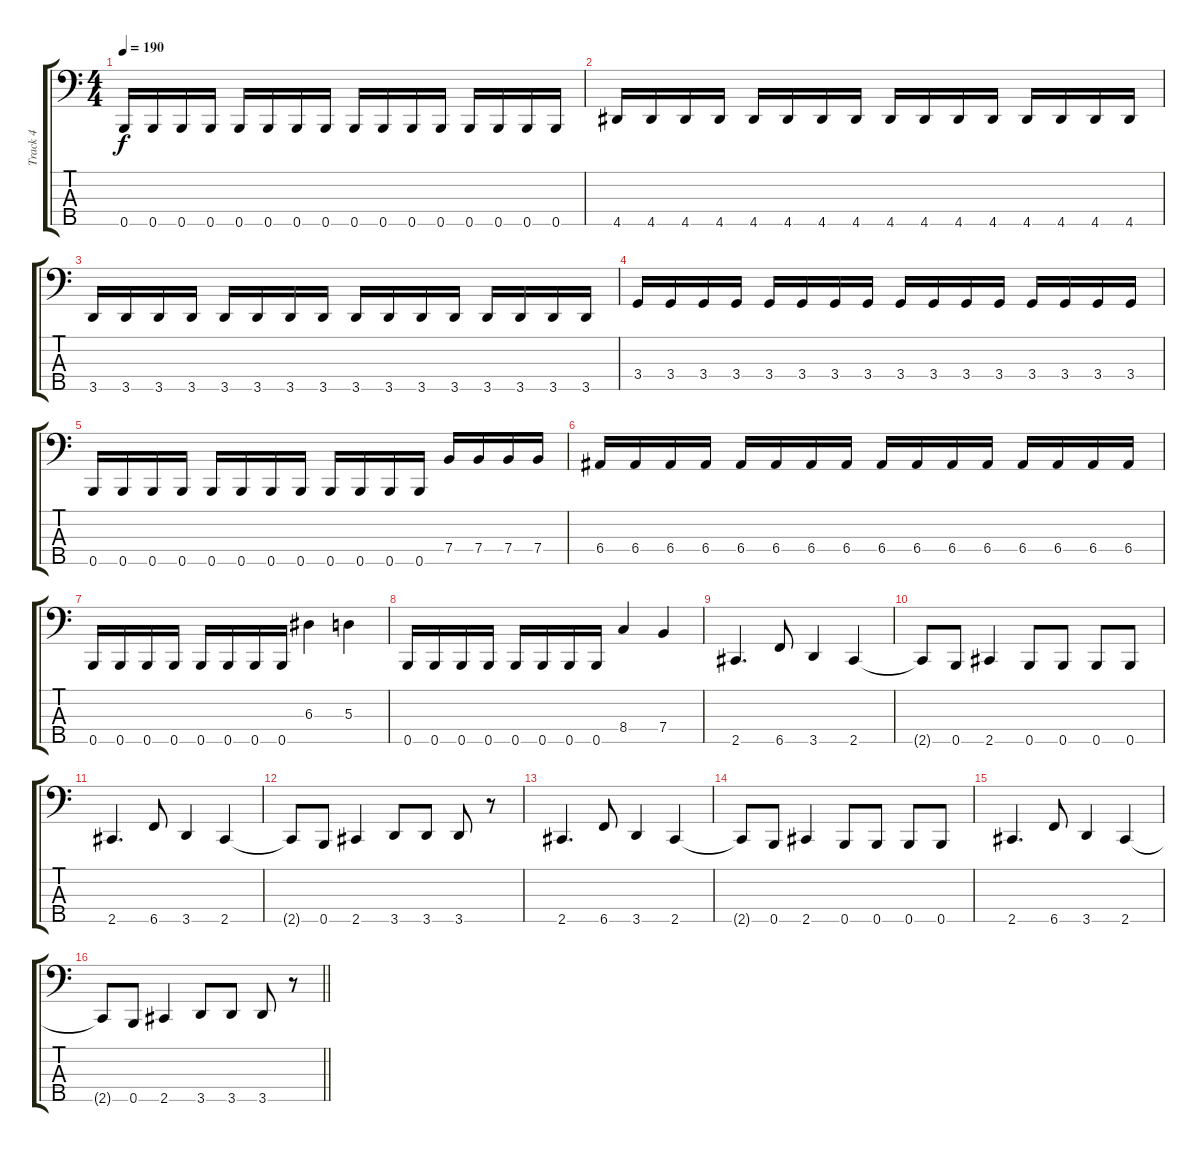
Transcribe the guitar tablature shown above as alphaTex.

\track ("Track 4" "Track 4") {instrument electricbassfinger}
\staff {score tabs}
\tuning (G2 D2 A1 E1 B0) {hide}
\ts (4 4)
\tempo 190
\clef f4
\ks c
0.5.16{dy f} 0.5.16 0.5.16 0.5.16 0.5.16 0.5.16 0.5.16 0.5.16 0.5.16 0.5.16 0.5.16 0.5.16 0.5.16 0.5.16 0.5.16 0.5.16 |
4.5.16 4.5.16 4.5.16 4.5.16 4.5.16 4.5.16 4.5.16 4.5.16 4.5.16 4.5.16 4.5.16 4.5.16 4.5.16 4.5.16 4.5.16 4.5.16 |
3.5.16 3.5.16 3.5.16 3.5.16 3.5.16 3.5.16 3.5.16 3.5.16 3.5.16 3.5.16 3.5.16 3.5.16 3.5.16 3.5.16 3.5.16 3.5.16 |
3.4.16 3.4.16 3.4.16 3.4.16 3.4.16 3.4.16 3.4.16 3.4.16 3.4.16 3.4.16 3.4.16 3.4.16 3.4.16 3.4.16 3.4.16 3.4.16 |
0.5.16 0.5.16 0.5.16 0.5.16 0.5.16 0.5.16 0.5.16 0.5.16 0.5.16 0.5.16 0.5.16 0.5.16 7.4.16 7.4.16 7.4.16 7.4.16 |
6.4.16 6.4.16 6.4.16 6.4.16 6.4.16 6.4.16 6.4.16 6.4.16 6.4.16 6.4.16 6.4.16 6.4.16 6.4.16 6.4.16 6.4.16 6.4.16 |
0.5.16 0.5.16 0.5.16 0.5.16 0.5.16 0.5.16 0.5.16 0.5.16 6.3.4 5.3.4 |
0.5.16 0.5.16 0.5.16 0.5.16 0.5.16 0.5.16 0.5.16 0.5.16 8.4.4 7.4.4 |
2.5.4{d} 6.5.8 3.5.4 2.5.4 |
2.5{t}.8 0.5.8 2.5.4 0.5.8 0.5.8 0.5.8 0.5.8 |
2.5.4{d} 6.5.8 3.5.4 2.5.4 |
2.5{t}.8 0.5.8 2.5.4 3.5.8 3.5.8 3.5.8 r.8 |
2.5.4{d} 6.5.8 3.5.4 2.5.4 |
2.5{t}.8 0.5.8 2.5.4 0.5.8 0.5.8 0.5.8 0.5.8 |
2.5.4{d} 6.5.8 3.5.4 2.5.4 |
\barLineRight lightlight
2.5{t}.8 0.5.8 2.5.4 3.5.8 3.5.8 3.5.8 r.8
